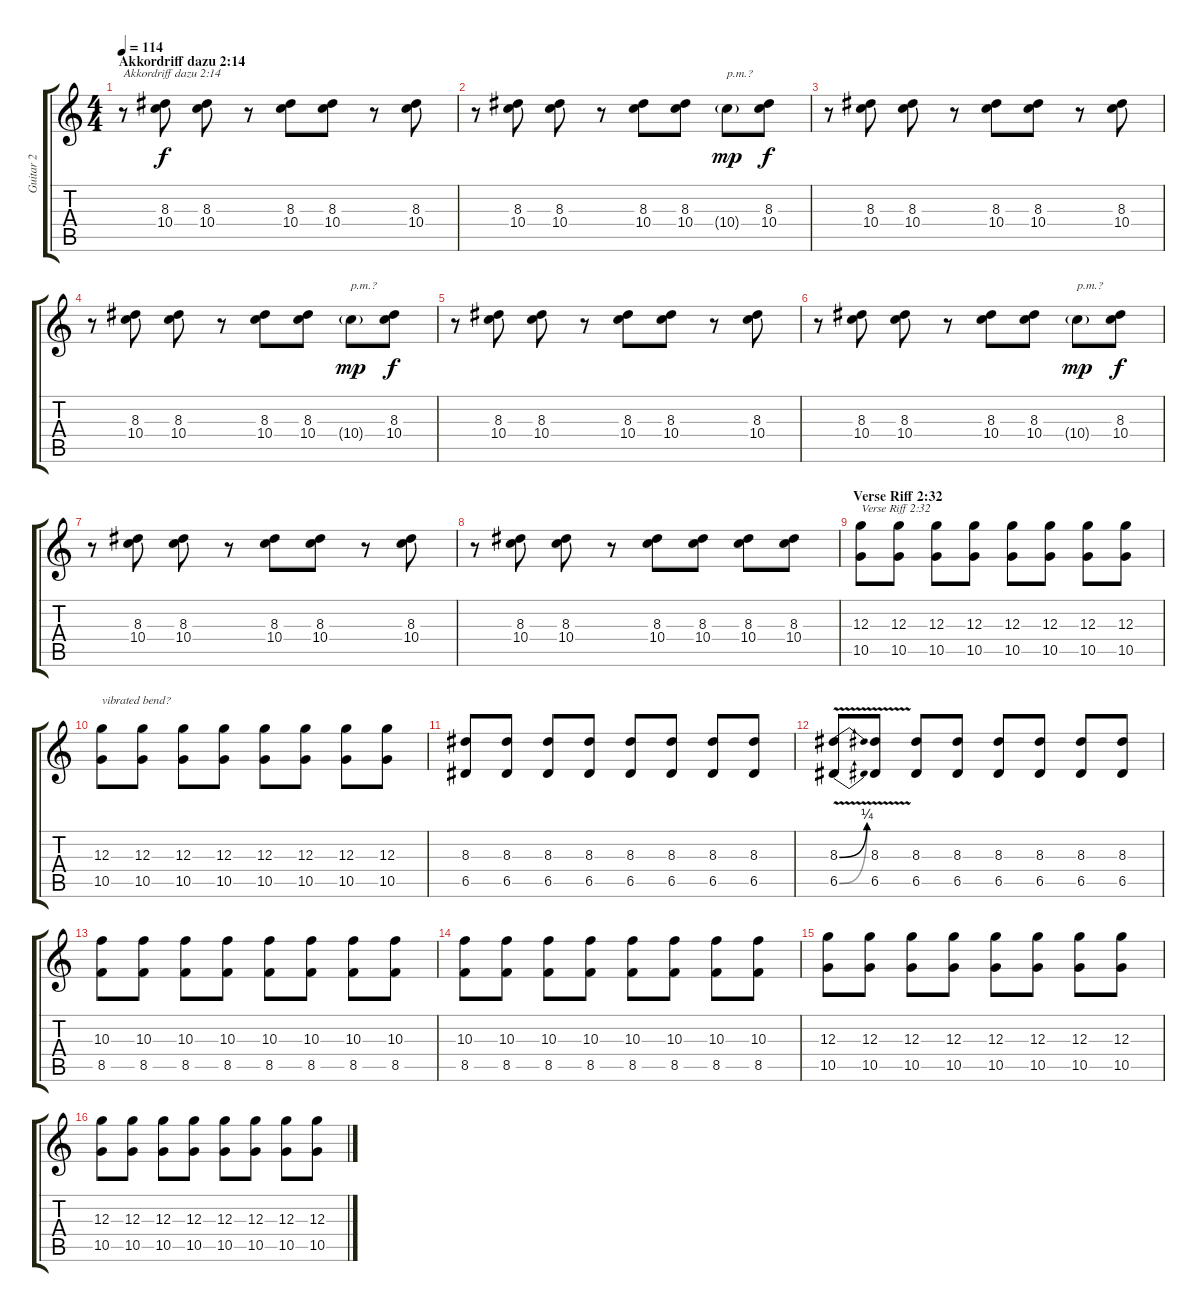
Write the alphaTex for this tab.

\track ("Guitar 2" "Guitar 2") {instrument overdrivenguitar}
\staff {score tabs}
\tuning (E4 B3 G3 D3 A2 E2) {hide}
\ts (4 4)
\section ("" "Akkordriff dazu 2:14")
\tempo 114
\clef g2
\ks c
r.8{txt "Akkordriff dazu 2:14" dy f} (8.3 10.4).8 (8.3 10.4).8 r.8 (8.3 10.4).8 (8.3 10.4).8 r.8 (8.3 10.4).8 |
r.8 (8.3 10.4).8 (8.3 10.4).8 r.8 (8.3 10.4).8 (8.3 10.4).8 10.4{g}.8{txt "p.m.?" dy mp} (8.3 10.4).8{dy f} |
r.8 (8.3 10.4).8 (8.3 10.4).8 r.8 (8.3 10.4).8 (8.3 10.4).8 r.8 (8.3 10.4).8 |
r.8 (8.3 10.4).8 (8.3 10.4).8 r.8 (8.3 10.4).8 (8.3 10.4).8 10.4{g}.8{txt "p.m.?" dy mp} (8.3 10.4).8{dy f} |
r.8 (8.3 10.4).8 (8.3 10.4).8 r.8 (8.3 10.4).8 (8.3 10.4).8 r.8 (8.3 10.4).8 |
r.8 (8.3 10.4).8 (8.3 10.4).8 r.8 (8.3 10.4).8 (8.3 10.4).8 10.4{g}.8{txt "p.m.?" dy mp} (8.3 10.4).8{dy f} |
r.8 (8.3 10.4).8 (8.3 10.4).8 r.8 (8.3 10.4).8 (8.3 10.4).8 r.8 (8.3 10.4).8 |
r.8 (8.3 10.4).8 (8.3 10.4).8 r.8 (8.3 10.4).8 (8.3 10.4).8 (8.3 10.4).8 (8.3 10.4).8 |
\section ("" "Verse Riff 2:32")
(12.3 10.5).8{txt "Verse Riff 2:32"} (12.3 10.5).8 (12.3 10.5).8 (12.3 10.5).8 (12.3 10.5).8 (12.3 10.5).8 (12.3 10.5).8 (12.3 10.5).8 |
(12.3 10.5).8{txt "vibrated bend?"} (12.3 10.5).8 (12.3 10.5).8 (12.3 10.5).8 (12.3 10.5).8 (12.3 10.5).8 (12.3 10.5).8 (12.3 10.5).8 |
(8.3 6.5).8 (8.3 6.5).8 (8.3 6.5).8 (8.3 6.5).8 (8.3 6.5).8 (8.3 6.5).8 (8.3 6.5).8 (8.3 6.5).8 |
(8.3{be (bend 0 0 60 1) v} 6.5{be (bend 0 0 60 1) v}).8 (8.3{v} 6.5{v}).8 (8.3 6.5).8 (8.3 6.5).8 (8.3 6.5).8 (8.3 6.5).8 (8.3 6.5).8 (8.3 6.5).8 |
(10.3 8.5).8 (10.3 8.5).8 (10.3 8.5).8 (10.3 8.5).8 (10.3 8.5).8 (10.3 8.5).8 (10.3 8.5).8 (10.3 8.5).8 |
(10.3 8.5).8 (10.3 8.5).8 (10.3 8.5).8 (10.3 8.5).8 (10.3 8.5).8 (10.3 8.5).8 (10.3 8.5).8 (10.3 8.5).8 |
(12.3 10.5).8 (12.3 10.5).8 (12.3 10.5).8 (12.3 10.5).8 (12.3 10.5).8 (12.3 10.5).8 (12.3 10.5).8 (12.3 10.5).8 |
(12.3 10.5).8 (12.3 10.5).8 (12.3 10.5).8 (12.3 10.5).8 (12.3 10.5).8 (12.3 10.5).8 (12.3 10.5).8 (12.3 10.5).8
